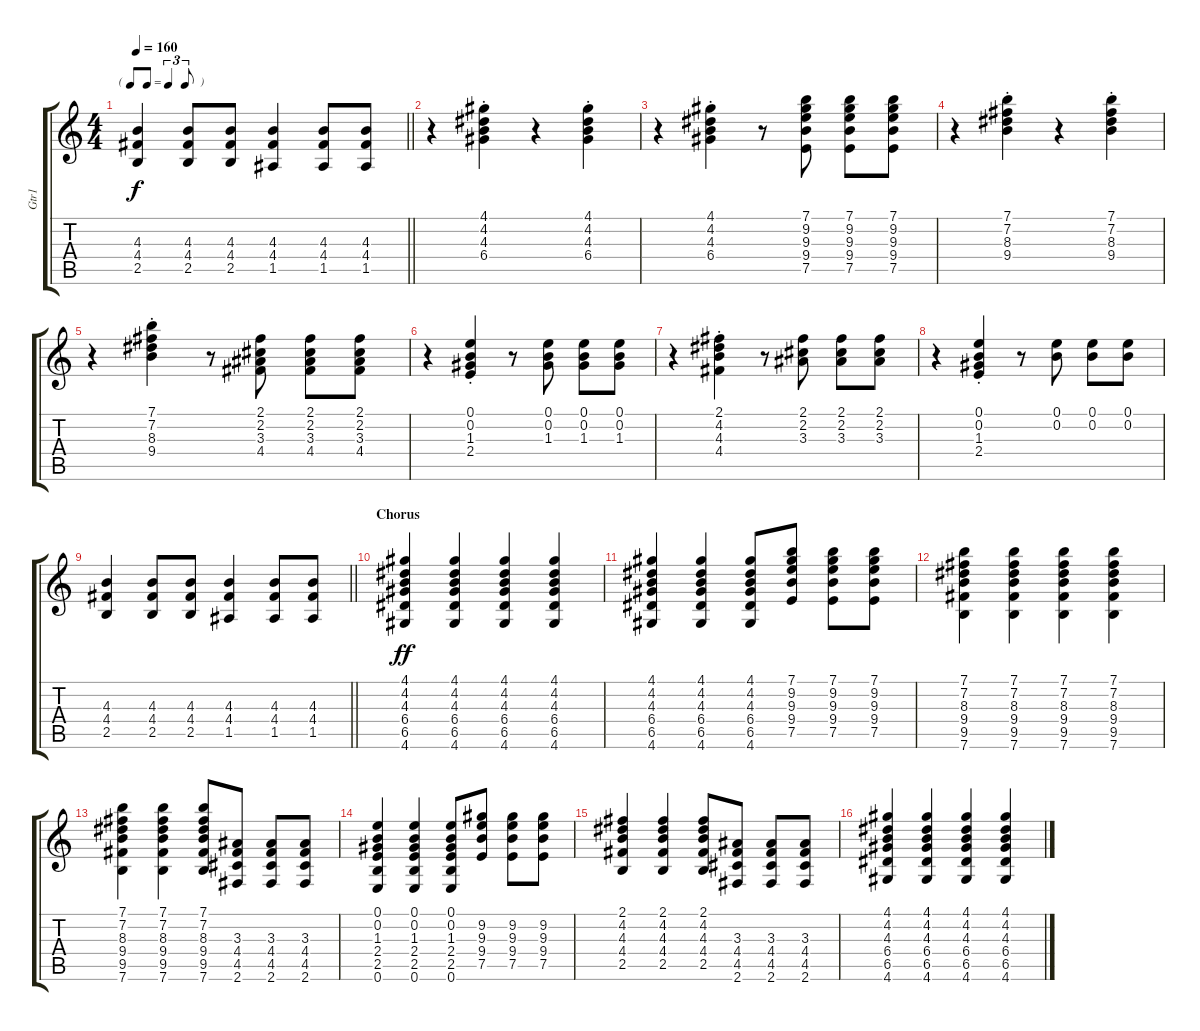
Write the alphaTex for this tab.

\track ("Gtr1" "Gtr1") {instrument acousticguitarsteel}
\staff {score tabs}
\tuning (E4 B3 G3 D3 A2 E2) {hide}
\ts (4 4)
\tf triplet8th
\tempo 160
\clef g2
\barLineRight lightlight
\ks c
(4.3 4.4 2.5).4{dy f} (4.3 4.4 2.5).8 (4.3 4.4 2.5).8 (4.3 4.4 1.5).4 (4.3 4.4 1.5).8 (4.3 4.4 1.5).8 |
r.4 (4.1{st} 4.2{st} 4.3{st} 6.4{st}).4 r.4 (4.1{st} 4.2{st} 4.3{st} 6.4{st}).4 |
r.4 (4.1{st} 4.2{st} 4.3{st} 6.4{st}).4 r.8 (7.1 9.2 9.3 9.4 7.5).8 (7.1 9.2 9.3 9.4 7.5).8 (7.1 9.2 9.3 9.4 7.5).8 |
r.4 (7.1{st} 7.2{st} 8.3{st} 9.4{st}).4 r.4 (7.1{st} 7.2{st} 8.3{st} 9.4{st}).4 |
r.4 (7.1{st} 7.2{st} 8.3{st} 9.4{st}).4 r.8 (2.1 2.2 3.3 4.4).8 (2.1 2.2 3.3 4.4).8 (2.1 2.2 3.3 4.4).8 |
r.4 (0.1{st} 0.2{st} 1.3{st} 2.4{st}).4 r.8 (0.1 0.2 1.3).8 (0.1 0.2 1.3).8 (0.1 0.2 1.3).8 |
r.4 (2.1{st} 4.2{st} 4.3{st} 4.4{st}).4 r.8 (2.1 2.2 3.3).8 (2.1 2.2 3.3).8 (2.1 2.2 3.3).8 |
r.4 (0.1{st} 0.2{st} 1.3{st} 2.4{st}).4 r.8 (0.1 0.2).8 (0.1 0.2).8 (0.1 0.2).8 |
\barLineRight lightlight
(4.3 4.4 2.5).4 (4.3 4.4 2.5).8 (4.3 4.4 2.5).8 (4.3 4.4 1.5).4 (4.3 4.4 1.5).8 (4.3 4.4 1.5).8 |
\section ("" "Chorus")
(4.1 4.2 4.3 6.4 6.5 4.6).4{dy ff} (4.1 4.2 4.3 6.4 6.5 4.6).4 (4.1 4.2 4.3 6.4 6.5 4.6).4 (4.1 4.2 4.3 6.4 6.5 4.6).4 |
(4.1 4.2 4.3 6.4 6.5 4.6).4 (4.1 4.2 4.3 6.4 6.5 4.6).4 (4.1 4.2 4.3 6.4 6.5 4.6).8 (7.1 9.2 9.3 9.4 7.5).8 (7.1 9.2 9.3 9.4 7.5).8 (7.1 9.2 9.3 9.4 7.5).8 |
(7.1 7.2 8.3 9.4 9.5 7.6).4 (7.1 7.2 8.3 9.4 9.5 7.6).4 (7.1 7.2 8.3 9.4 9.5 7.6).4 (7.1 7.2 8.3 9.4 9.5 7.6).4 |
(7.1 7.2 8.3 9.4 9.5 7.6).4 (7.1 7.2 8.3 9.4 9.5 7.6).4 (7.1 7.2 8.3 9.4 9.5 7.6).8 (3.3 4.4 4.5 2.6).8 (3.3 4.4 4.5 2.6).8 (3.3 4.4 4.5 2.6).8 |
(0.1 0.2 1.3 2.4 2.5 0.6).4 (0.1 0.2 1.3 2.4 2.5 0.6).4 (0.1 0.2 1.3 2.4 2.5 0.6).8 (9.2 9.3 9.4 7.5).8 (9.2 9.3 9.4 7.5).8 (9.2 9.3 9.4 7.5).8 |
(2.1 4.2 4.3 4.4 2.5).4 (2.1 4.2 4.3 4.4 2.5).4 (2.1 4.2 4.3 4.4 2.5).8 (3.3 4.4 4.5 2.6).8 (3.3 4.4 4.5 2.6).8 (3.3 4.4 4.5 2.6).8 |
(4.1 4.2 4.3 6.4 6.5 4.6).4 (4.1 4.2 4.3 6.4 6.5 4.6).4 (4.1 4.2 4.3 6.4 6.5 4.6).4 (4.1 4.2 4.3 6.4 6.5 4.6).4
